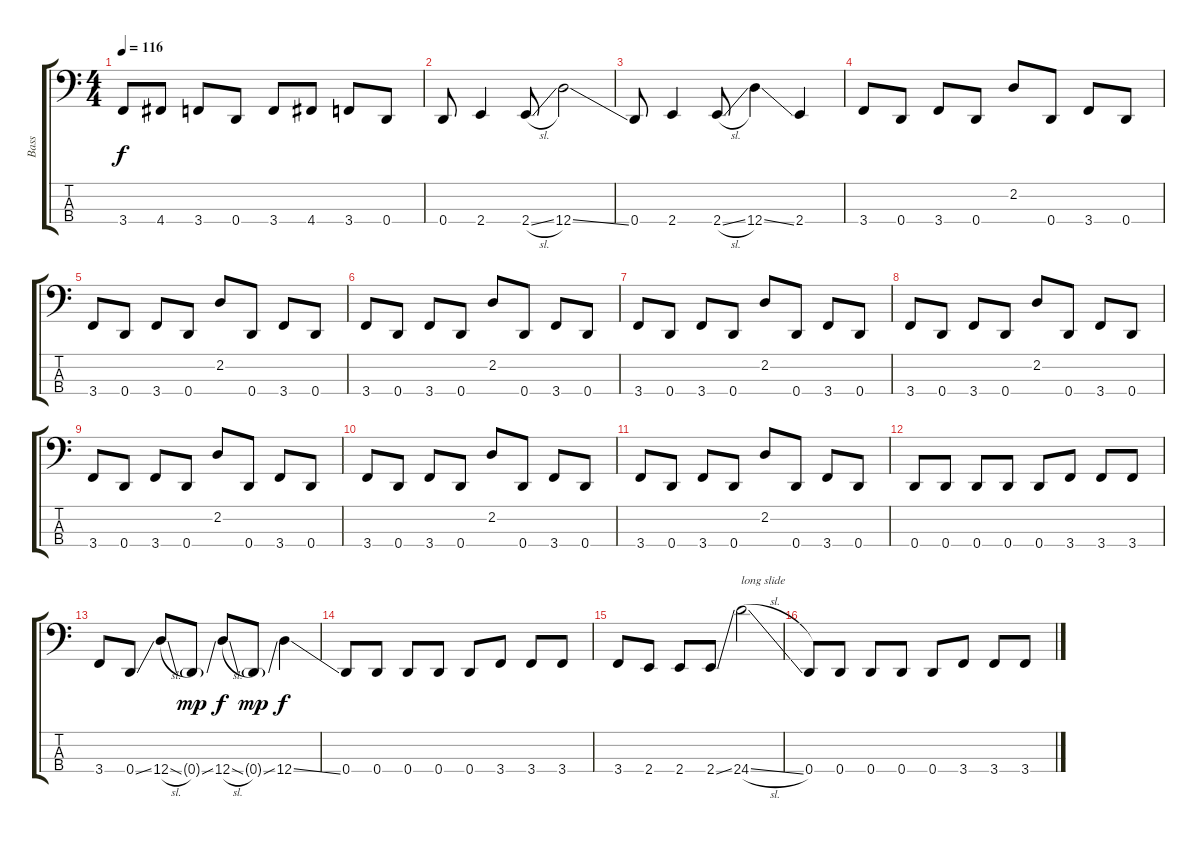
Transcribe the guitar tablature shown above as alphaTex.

\track ("Bass" "Bass") {instrument electricbassfinger}
\staff {score tabs}
\tuning (F2 C2 G1 D1) {hide}
\ts (4 4)
\tempo 116
\clef f4
\ks c
3.4.8{dy f} 4.4.8 3.4.8 0.4.8 3.4.8 4.4.8 3.4.8 0.4.8 |
0.4.8 2.4.4 2.4{sl}.8 12.4{ss}.2 |
0.4.8 2.4.4 2.4{sl}.8 12.4{ss}.4 2.4.4 |
3.4.8 0.4.8 3.4.8 0.4.8 2.2.8 0.4.8 3.4.8 0.4.8 |
3.4.8 0.4.8 3.4.8 0.4.8 2.2.8 0.4.8 3.4.8 0.4.8 |
3.4.8 0.4.8 3.4.8 0.4.8 2.2.8 0.4.8 3.4.8 0.4.8 |
3.4.8 0.4.8 3.4.8 0.4.8 2.2.8 0.4.8 3.4.8 0.4.8 |
3.4.8 0.4.8 3.4.8 0.4.8 2.2.8 0.4.8 3.4.8 0.4.8 |
3.4.8 0.4.8 3.4.8 0.4.8 2.2.8 0.4.8 3.4.8 0.4.8 |
3.4.8 0.4.8 3.4.8 0.4.8 2.2.8 0.4.8 3.4.8 0.4.8 |
3.4.8 0.4.8 3.4.8 0.4.8 2.2.8 0.4.8 3.4.8 0.4.8 |
0.4.8 0.4.8 0.4.8 0.4.8 0.4.8 3.4.8 3.4.8 3.4.8 |
3.4.8 0.4{ss}.8 12.4{sl}.8 0.4{ss g}.8{dy mp} 12.4{sl}.8{dy f} 0.4{ss g}.8{dy mp} 12.4{ss}.4{dy f} |
0.4.8 0.4.8 0.4.8 0.4.8 0.4.8 3.4.8 3.4.8 3.4.8 |
3.4.8 2.4.8 2.4.8 2.4{ss}.8 24.4{sl}.2{txt "long slide"} |
0.4.8 0.4.8 0.4.8 0.4.8 0.4.8 3.4.8 3.4.8 3.4.8
